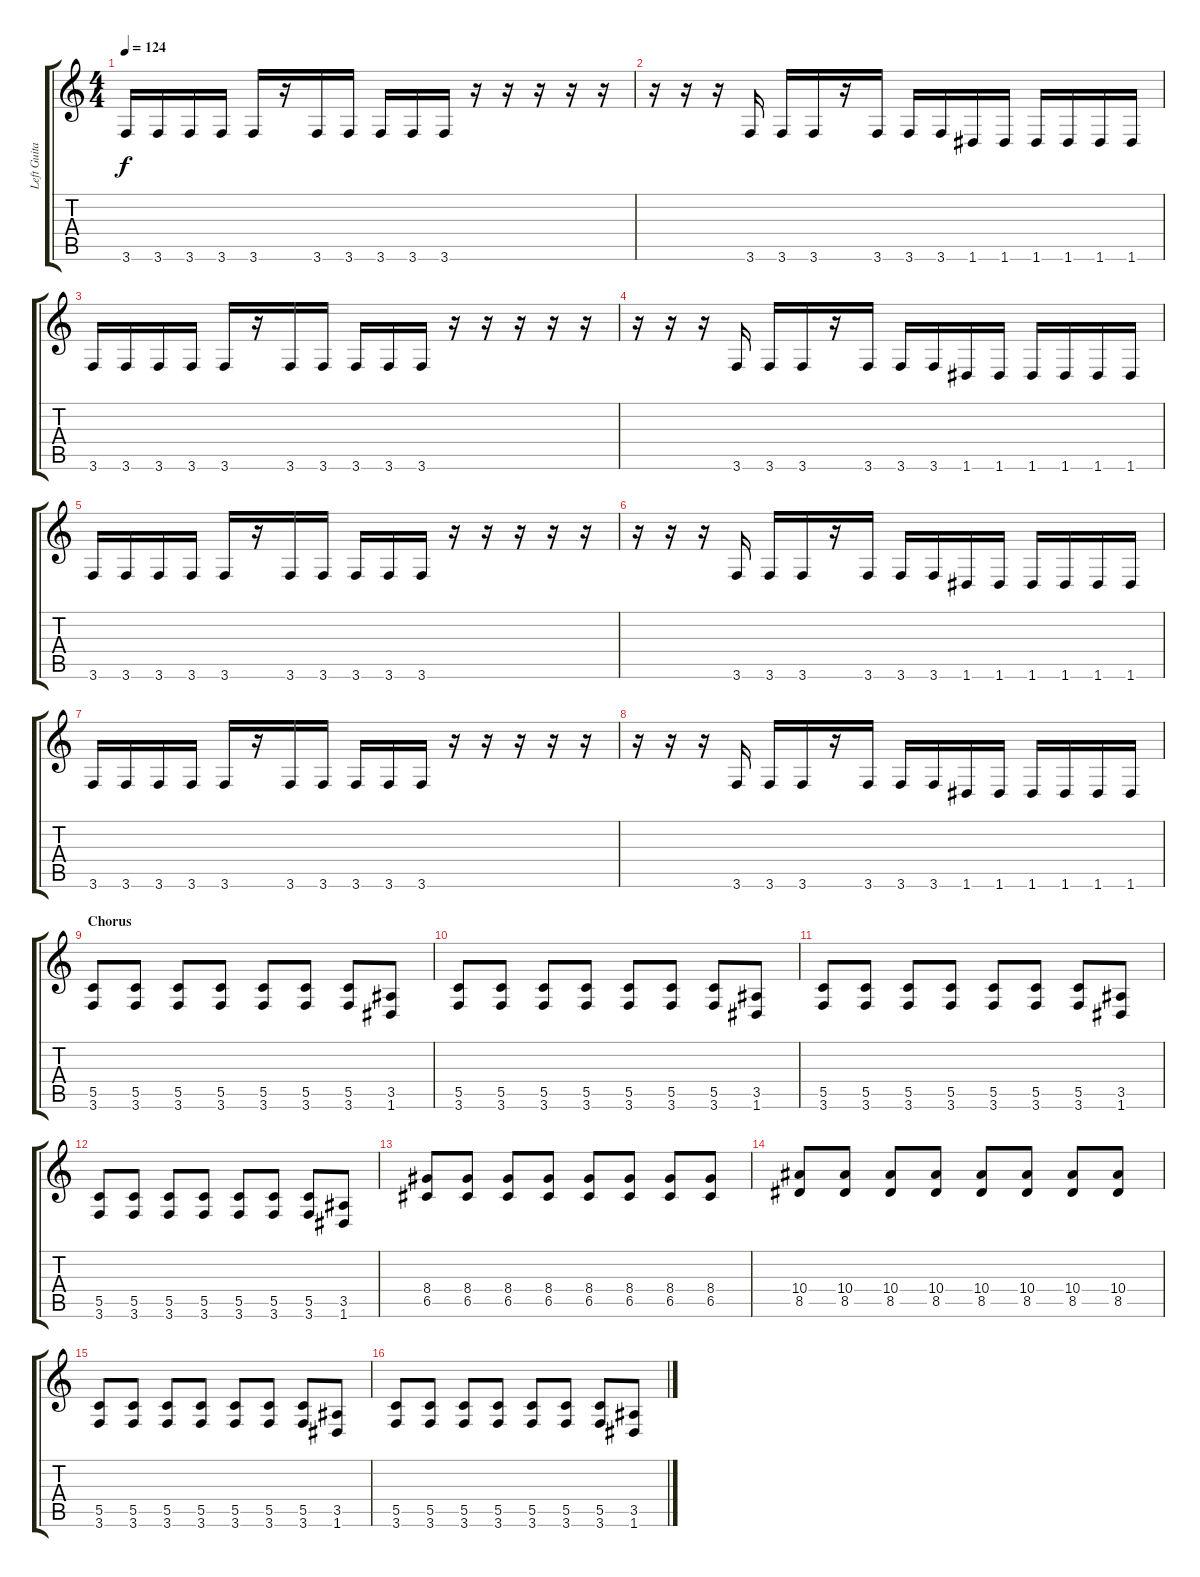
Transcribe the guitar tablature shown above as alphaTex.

\track ("Left Guitar" "Left Guita") {instrument distortionguitar}
\staff {score tabs}
\tuning (D4 A3 F3 C3 G2 D2) {hide}
\ts (4 4)
\tempo 124
\clef g2
\ks c
3.6.16{dy f} 3.6.16 3.6.16 3.6.16 3.6.16 r.16 3.6.16 3.6.16 3.6.16 3.6.16 3.6.16 r.16 r.16 r.16 r.16 r.16 |
r.16 r.16 r.16 3.6.16 3.6.16 3.6.16 r.16 3.6.16 3.6.16 3.6.16 1.6.16 1.6.16 1.6.16 1.6.16 1.6.16 1.6.16 |
3.6.16 3.6.16 3.6.16 3.6.16 3.6.16 r.16 3.6.16 3.6.16 3.6.16 3.6.16 3.6.16 r.16 r.16 r.16 r.16 r.16 |
r.16 r.16 r.16 3.6.16 3.6.16 3.6.16 r.16 3.6.16 3.6.16 3.6.16 1.6.16 1.6.16 1.6.16 1.6.16 1.6.16 1.6.16 |
3.6.16 3.6.16 3.6.16 3.6.16 3.6.16 r.16 3.6.16 3.6.16 3.6.16 3.6.16 3.6.16 r.16 r.16 r.16 r.16 r.16 |
r.16 r.16 r.16 3.6.16 3.6.16 3.6.16 r.16 3.6.16 3.6.16 3.6.16 1.6.16 1.6.16 1.6.16 1.6.16 1.6.16 1.6.16 |
3.6.16 3.6.16 3.6.16 3.6.16 3.6.16 r.16 3.6.16 3.6.16 3.6.16 3.6.16 3.6.16 r.16 r.16 r.16 r.16 r.16 |
r.16 r.16 r.16 3.6.16 3.6.16 3.6.16 r.16 3.6.16 3.6.16 3.6.16 1.6.16 1.6.16 1.6.16 1.6.16 1.6.16 1.6.16 |
\section ("" "Chorus")
(5.5 3.6).8 (5.5 3.6).8 (5.5 3.6).8 (5.5 3.6).8 (5.5 3.6).8 (5.5 3.6).8 (5.5 3.6).8 (3.5 1.6).8 |
(5.5 3.6).8 (5.5 3.6).8 (5.5 3.6).8 (5.5 3.6).8 (5.5 3.6).8 (5.5 3.6).8 (5.5 3.6).8 (3.5 1.6).8 |
(5.5 3.6).8 (5.5 3.6).8 (5.5 3.6).8 (5.5 3.6).8 (5.5 3.6).8 (5.5 3.6).8 (5.5 3.6).8 (3.5 1.6).8 |
(5.5 3.6).8 (5.5 3.6).8 (5.5 3.6).8 (5.5 3.6).8 (5.5 3.6).8 (5.5 3.6).8 (5.5 3.6).8 (3.5 1.6).8 |
(8.4 6.5).8 (8.4 6.5).8 (8.4 6.5).8 (8.4 6.5).8 (8.4 6.5).8 (8.4 6.5).8 (8.4 6.5).8 (8.4 6.5).8 |
(10.4 8.5).8 (10.4 8.5).8 (10.4 8.5).8 (10.4 8.5).8 (10.4 8.5).8 (10.4 8.5).8 (10.4 8.5).8 (10.4 8.5).8 |
(5.5 3.6).8 (5.5 3.6).8 (5.5 3.6).8 (5.5 3.6).8 (5.5 3.6).8 (5.5 3.6).8 (5.5 3.6).8 (3.5 1.6).8 |
(5.5 3.6).8 (5.5 3.6).8 (5.5 3.6).8 (5.5 3.6).8 (5.5 3.6).8 (5.5 3.6).8 (5.5 3.6).8 (3.5 1.6).8
